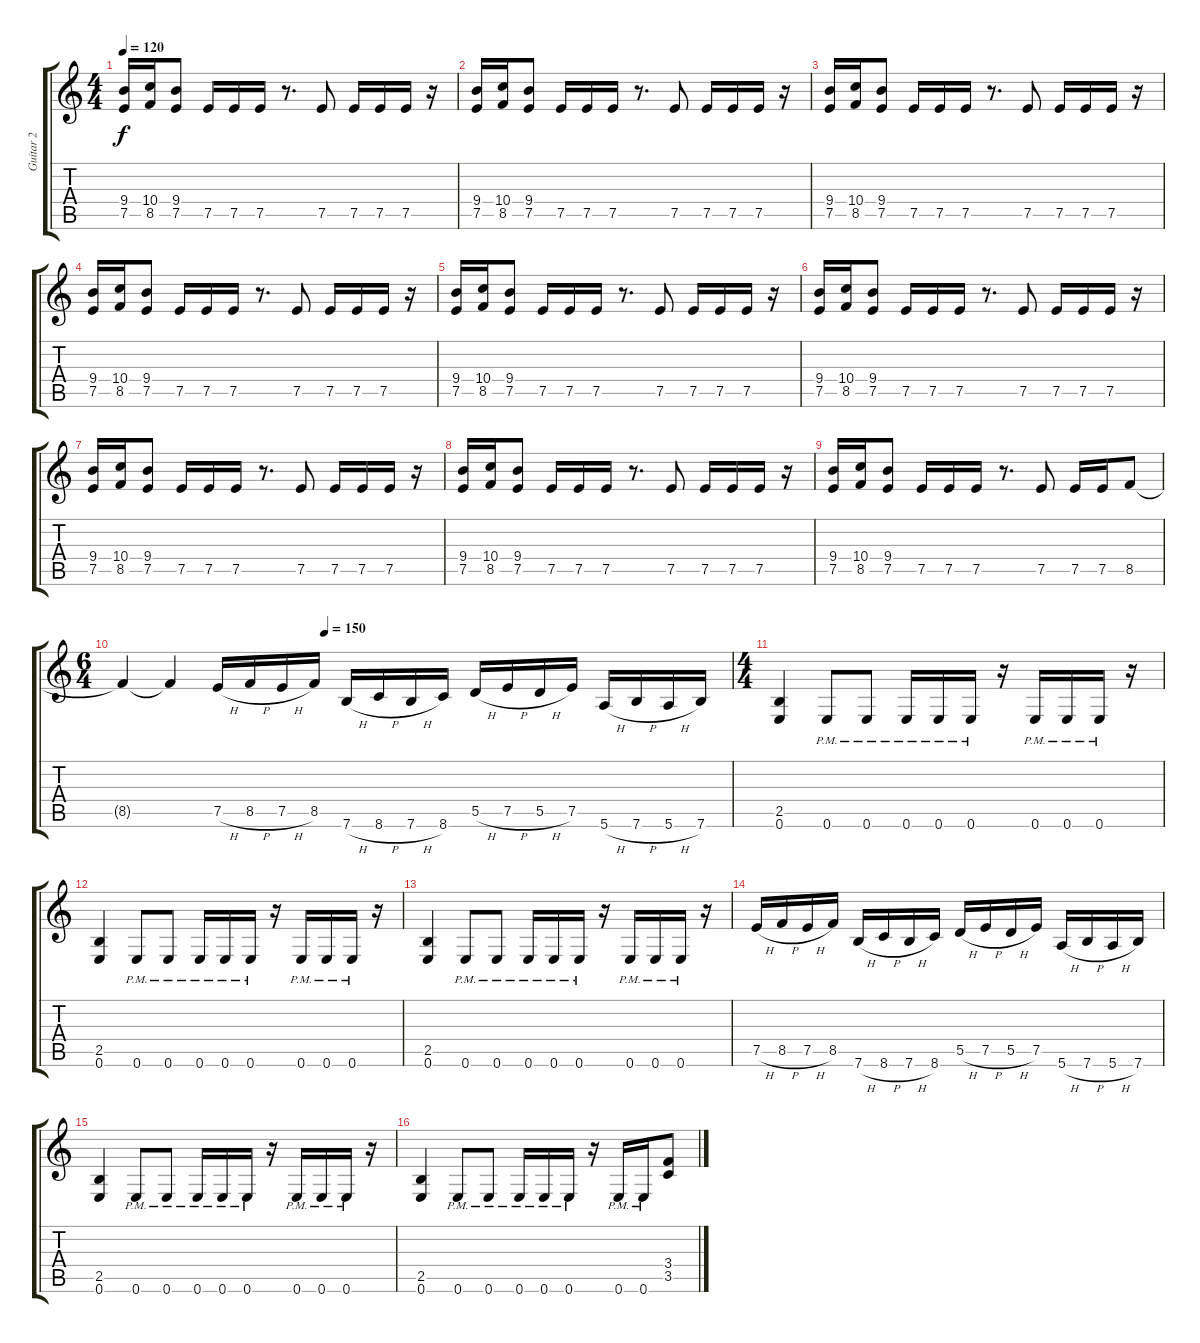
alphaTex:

\track ("Guitar 2" "Guitar 2") {instrument overdrivenguitar}
\staff {score tabs}
\tuning (E4 B3 G3 D3 A2 E2) {hide}
\ts (4 4)
\tempo 120
\clef g2
\ks c
(9.4 7.5).16{dy f} (10.4 8.5).16 (9.4 7.5).8 7.5.16 7.5.16 7.5.16 r.8{d} 7.5.8 7.5.16 7.5.16 7.5.16 r.16 |
(9.4 7.5).16 (10.4 8.5).16 (9.4 7.5).8 7.5.16 7.5.16 7.5.16 r.8{d} 7.5.8 7.5.16 7.5.16 7.5.16 r.16 |
(9.4 7.5).16 (10.4 8.5).16 (9.4 7.5).8 7.5.16 7.5.16 7.5.16 r.8{d} 7.5.8 7.5.16 7.5.16 7.5.16 r.16 |
(9.4 7.5).16 (10.4 8.5).16 (9.4 7.5).8 7.5.16 7.5.16 7.5.16 r.8{d} 7.5.8 7.5.16 7.5.16 7.5.16 r.16 |
(9.4 7.5).16 (10.4 8.5).16 (9.4 7.5).8 7.5.16 7.5.16 7.5.16 r.8{d} 7.5.8 7.5.16 7.5.16 7.5.16 r.16 |
(9.4 7.5).16 (10.4 8.5).16 (9.4 7.5).8 7.5.16 7.5.16 7.5.16 r.8{d} 7.5.8 7.5.16 7.5.16 7.5.16 r.16 |
(9.4 7.5).16 (10.4 8.5).16 (9.4 7.5).8 7.5.16 7.5.16 7.5.16 r.8{d} 7.5.8 7.5.16 7.5.16 7.5.16 r.16 |
(9.4 7.5).16 (10.4 8.5).16 (9.4 7.5).8 7.5.16 7.5.16 7.5.16 r.8{d} 7.5.8 7.5.16 7.5.16 7.5.16 r.16 |
(9.4 7.5).16 (10.4 8.5).16 (9.4 7.5).8 7.5.16 7.5.16 7.5.16 r.8{d} 7.5.8 7.5.16 7.5.16 8.5.8 |
\ts (6 4)
\tempo (150 0.3333333333333333)
8.5{t}.4 8.5{t}.4 7.5{h}.16{balance 16} 8.5{h}.16 7.5{h}.16 8.5.16 7.6{h}.16 8.6{h}.16 7.6{h}.16 8.6.16 5.5{h}.16 7.5{h}.16 5.5{h}.16 7.5.16 5.6{h}.16 7.6{h}.16 5.6{h}.16 7.6.16 |
\ts (4 4)
(2.5 0.6).4 0.6{pm}.8 0.6{pm}.8 0.6{pm}.16 0.6{pm}.16 0.6{pm}.16 r.16 0.6{pm}.16 0.6{pm}.16 0.6{pm}.16 r.16 |
(2.5 0.6).4 0.6{pm}.8 0.6{pm}.8 0.6{pm}.16 0.6{pm}.16 0.6{pm}.16 r.16 0.6{pm}.16 0.6{pm}.16 0.6{pm}.16 r.16 |
(2.5 0.6).4 0.6{pm}.8 0.6{pm}.8 0.6{pm}.16 0.6{pm}.16 0.6{pm}.16 r.16 0.6{pm}.16 0.6{pm}.16 0.6{pm}.16 r.16 |
7.5{h}.16 8.5{h}.16 7.5{h}.16 8.5.16 7.6{h}.16 8.6{h}.16 7.6{h}.16 8.6.16 5.5{h}.16 7.5{h}.16 5.5{h}.16 7.5.16 5.6{h}.16 7.6{h}.16 5.6{h}.16 7.6.16 |
(2.5 0.6).4{volume 11 balance 12} 0.6{pm}.8 0.6{pm}.8 0.6{pm}.16 0.6{pm}.16 0.6{pm}.16 r.16 0.6{pm}.16 0.6{pm}.16 0.6{pm}.16 r.16 |
(2.5 0.6).4 0.6{pm}.8 0.6{pm}.8 0.6{pm}.16 0.6{pm}.16 0.6{pm}.16 r.16 0.6{pm}.16 0.6{pm}.16 (3.4 3.5).8
